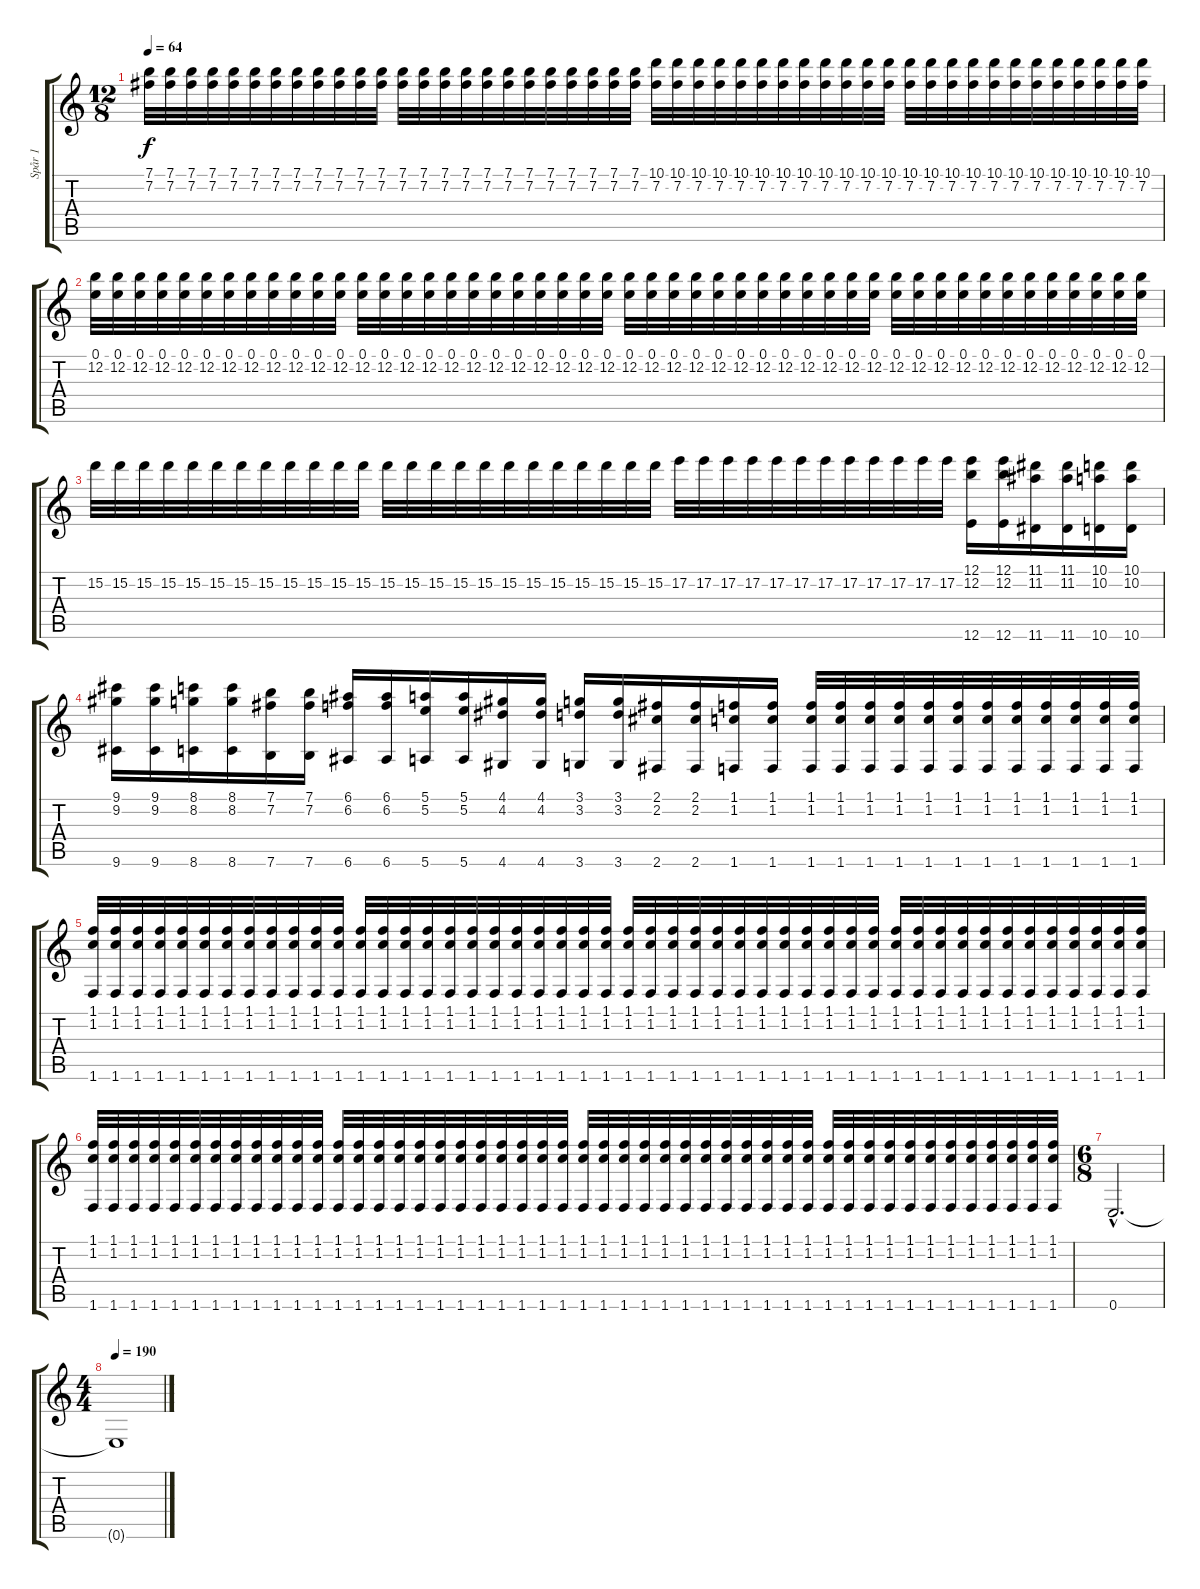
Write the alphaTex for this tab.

\track ("Spår 1" "Spår 1") {instrument distortionguitar}
\staff {score tabs}
\tuning (E4 B3 G3 D3 A2 E2) {hide}
\ts (12 8)
\tempo 64
\clef g2
\ks c
(7.1 7.2).32{dy f} (7.1 7.2).32 (7.1 7.2).32 (7.1 7.2).32 (7.1 7.2).32 (7.1 7.2).32 (7.1 7.2).32 (7.1 7.2).32 (7.1 7.2).32 (7.1 7.2).32 (7.1 7.2).32 (7.1 7.2).32 (7.1 7.2).32 (7.1 7.2).32 (7.1 7.2).32 (7.1 7.2).32 (7.1 7.2).32 (7.1 7.2).32 (7.1 7.2).32 (7.1 7.2).32 (7.1 7.2).32 (7.1 7.2).32 (7.1 7.2).32 (7.1 7.2).32 (10.1 7.2).32 (10.1 7.2).32 (10.1 7.2).32 (10.1 7.2).32 (10.1 7.2).32 (10.1 7.2).32 (10.1 7.2).32 (10.1 7.2).32 (10.1 7.2).32 (10.1 7.2).32 (10.1 7.2).32 (10.1 7.2).32 (10.1 7.2).32 (10.1 7.2).32 (10.1 7.2).32 (10.1 7.2).32 (10.1 7.2).32 (10.1 7.2).32 (10.1 7.2).32 (10.1 7.2).32 (10.1 7.2).32 (10.1 7.2).32 (10.1 7.2).32 (10.1 7.2).32 |
(0.1 12.2).32 (0.1 12.2).32 (0.1 12.2).32 (0.1 12.2).32 (0.1 12.2).32 (0.1 12.2).32 (0.1 12.2).32 (0.1 12.2).32 (0.1 12.2).32 (0.1 12.2).32 (0.1 12.2).32 (0.1 12.2).32 (0.1 12.2).32 (0.1 12.2).32 (0.1 12.2).32 (0.1 12.2).32 (0.1 12.2).32 (0.1 12.2).32 (0.1 12.2).32 (0.1 12.2).32 (0.1 12.2).32 (0.1 12.2).32 (0.1 12.2).32 (0.1 12.2).32 (0.1 12.2).32 (0.1 12.2).32 (0.1 12.2).32 (0.1 12.2).32 (0.1 12.2).32 (0.1 12.2).32 (0.1 12.2).32 (0.1 12.2).32 (0.1 12.2).32 (0.1 12.2).32 (0.1 12.2).32 (0.1 12.2).32 (0.1 12.2).32 (0.1 12.2).32 (0.1 12.2).32 (0.1 12.2).32 (0.1 12.2).32 (0.1 12.2).32 (0.1 12.2).32 (0.1 12.2).32 (0.1 12.2).32 (0.1 12.2).32 (0.1 12.2).32 (0.1 12.2).32 |
15.2.32 15.2.32 15.2.32 15.2.32 15.2.32 15.2.32 15.2.32 15.2.32 15.2.32 15.2.32 15.2.32 15.2.32 15.2.32 15.2.32 15.2.32 15.2.32 15.2.32 15.2.32 15.2.32 15.2.32 15.2.32 15.2.32 15.2.32 15.2.32 17.2.32 17.2.32 17.2.32 17.2.32 17.2.32 17.2.32 17.2.32 17.2.32 17.2.32 17.2.32 17.2.32 17.2.32 (12.1 12.2 12.6).16 (12.1 12.2 12.6).16 (11.1 11.2 11.6).16 (11.1 11.2 11.6).16 (10.1 10.2 10.6).16 (10.1 10.2 10.6).16 |
(9.1 9.2 9.6).16 (9.1 9.2 9.6).16 (8.1 8.2 8.6).16 (8.1 8.2 8.6).16 (7.1 7.2 7.6).16 (7.1 7.2 7.6).16 (6.1 6.2 6.6).16 (6.1 6.2 6.6).16 (5.1 5.2 5.6).16 (5.1 5.2 5.6).16 (4.1 4.2 4.6).16 (4.1 4.2 4.6).16 (3.1 3.2 3.6).16 (3.1 3.2 3.6).16 (2.1 2.2 2.6).16 (2.1 2.2 2.6).16 (1.1 1.2 1.6).16 (1.1 1.2 1.6).16 (1.1 1.2 1.6).32 (1.1 1.2 1.6).32 (1.1 1.2 1.6).32 (1.1 1.2 1.6).32 (1.1 1.2 1.6).32 (1.1 1.2 1.6).32 (1.1 1.2 1.6).32 (1.1 1.2 1.6).32 (1.1 1.2 1.6).32 (1.1 1.2 1.6).32 (1.1 1.2 1.6).32 (1.1 1.2 1.6).32 |
(1.1 1.2 1.6).32 (1.1 1.2 1.6).32 (1.1 1.2 1.6).32 (1.1 1.2 1.6).32 (1.1 1.2 1.6).32 (1.1 1.2 1.6).32 (1.1 1.2 1.6).32 (1.1 1.2 1.6).32 (1.1 1.2 1.6).32 (1.1 1.2 1.6).32 (1.1 1.2 1.6).32 (1.1 1.2 1.6).32 (1.1 1.2 1.6).32 (1.1 1.2 1.6).32 (1.1 1.2 1.6).32 (1.1 1.2 1.6).32 (1.1 1.2 1.6).32 (1.1 1.2 1.6).32 (1.1 1.2 1.6).32 (1.1 1.2 1.6).32 (1.1 1.2 1.6).32 (1.1 1.2 1.6).32 (1.1 1.2 1.6).32 (1.1 1.2 1.6).32 (1.1 1.2 1.6).32 (1.1 1.2 1.6).32 (1.1 1.2 1.6).32 (1.1 1.2 1.6).32 (1.1 1.2 1.6).32 (1.1 1.2 1.6).32 (1.1 1.2 1.6).32 (1.1 1.2 1.6).32 (1.1 1.2 1.6).32 (1.1 1.2 1.6).32 (1.1 1.2 1.6).32 (1.1 1.2 1.6).32 (1.1 1.2 1.6).32 (1.1 1.2 1.6).32 (1.1 1.2 1.6).32 (1.1 1.2 1.6).32 (1.1 1.2 1.6).32 (1.1 1.2 1.6).32 (1.1 1.2 1.6).32 (1.1 1.2 1.6).32 (1.1 1.2 1.6).32 (1.1 1.2 1.6).32 (1.1 1.2 1.6).32 (1.1 1.2 1.6).32 |
(1.1 1.2 1.6).32 (1.1 1.2 1.6).32 (1.1 1.2 1.6).32 (1.1 1.2 1.6).32 (1.1 1.2 1.6).32 (1.1 1.2 1.6).32 (1.1 1.2 1.6).32 (1.1 1.2 1.6).32 (1.1 1.2 1.6).32 (1.1 1.2 1.6).32 (1.1 1.2 1.6).32 (1.1 1.2 1.6).32 (1.1 1.2 1.6).32 (1.1 1.2 1.6).32 (1.1 1.2 1.6).32 (1.1 1.2 1.6).32 (1.1 1.2 1.6).32 (1.1 1.2 1.6).32 (1.1 1.2 1.6).32 (1.1 1.2 1.6).32 (1.1 1.2 1.6).32 (1.1 1.2 1.6).32 (1.1 1.2 1.6).32 (1.1 1.2 1.6).32 (1.1 1.2 1.6).32 (1.1 1.2 1.6).32 (1.1 1.2 1.6).32 (1.1 1.2 1.6).32 (1.1 1.2 1.6).32 (1.1 1.2 1.6).32 (1.1 1.2 1.6).32 (1.1 1.2 1.6).32 (1.1 1.2 1.6).32 (1.1 1.2 1.6).32 (1.1 1.2 1.6).32 (1.1 1.2 1.6).32 (1.1 1.2 1.6).32 (1.1 1.2 1.6).32 (1.1 1.2 1.6).32 (1.1 1.2 1.6).32 (1.1 1.2 1.6).32 (1.1 1.2 1.6).32 (1.1 1.2 1.6).32 (1.1 1.2 1.6).32 (1.1 1.2 1.6).32 (1.1 1.2 1.6).32 (1.1 1.2 1.6).32 (1.1 1.2 1.6).32 |
\ts (6 8)
0.6{hac}.2{d} |
\ts (4 4)
\tempo 190
0.6{t}.1
